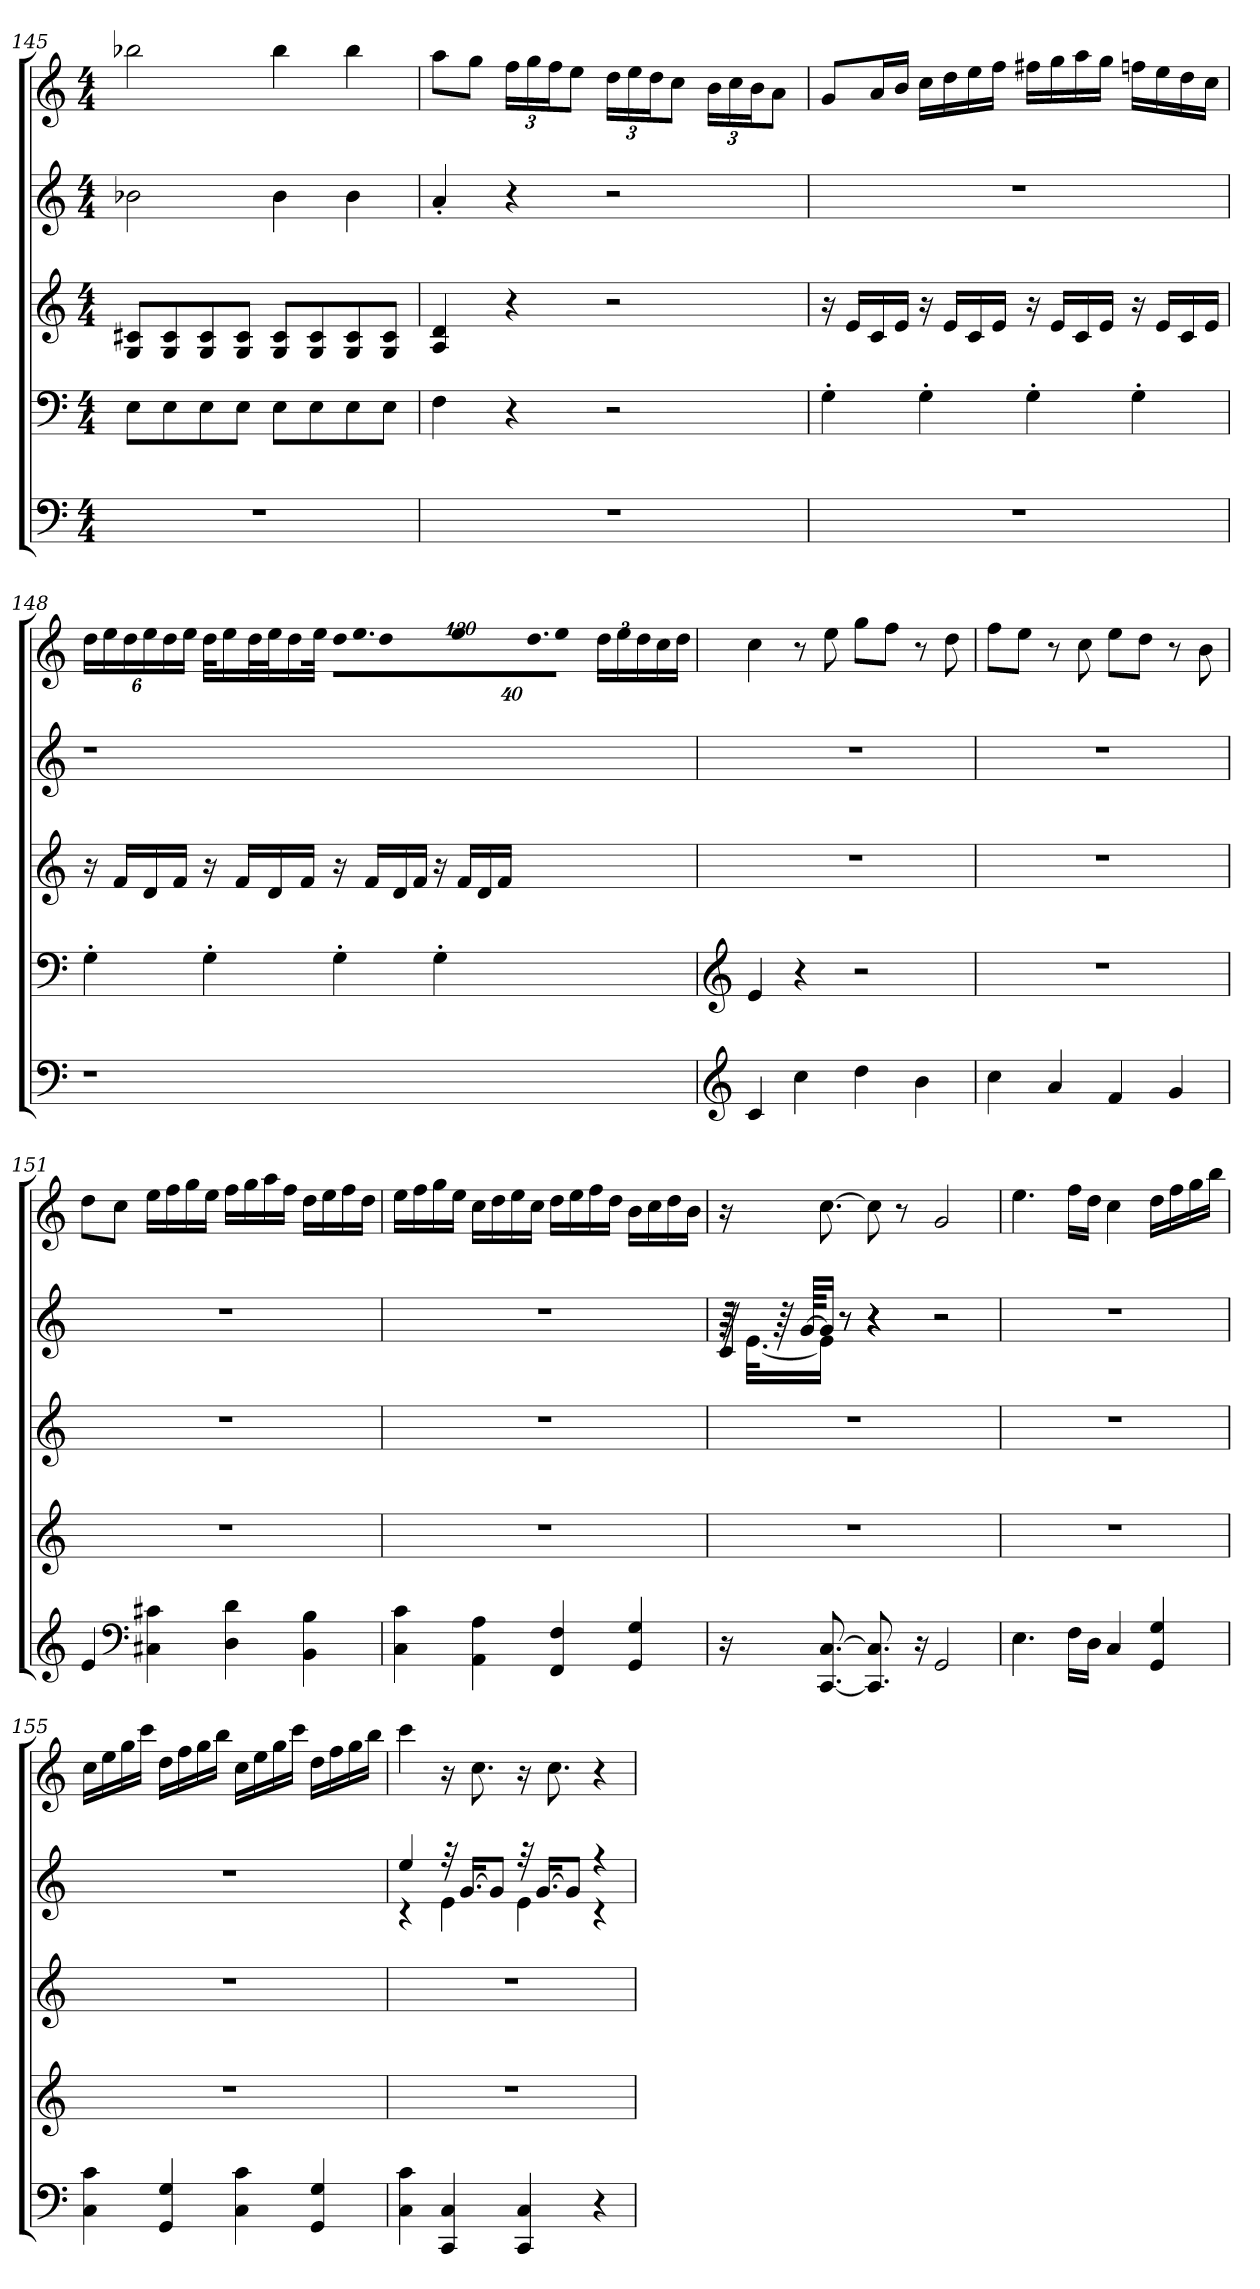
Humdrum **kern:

**kern	**kern	**kern	**kern	**kern
*part5	*part4	*part3	*part2	*part1
*staff5	*staff4	*staff3	*staff2	*staff1
*clefF4	*clefF4	*clefG2	*clefG2	*clefG2
*k[]	*k[]	*k[]	*k[]	*k[]
*M4/4	*M4/4	*M4/4	*M4/4	*M4/4
=145	=145	=145	=145	=145
1r	8E\L	8G/ 8c#X/L	2b-X\	2bb-X\
.	8E\	8G/ 8c#/	.	.
.	8E\	8G/ 8c#/	.	.
.	8E\J	8G/ 8c#/J	.	.
.	8E\L	8G/ 8c#/L	4b-\	4bb-\
.	8E\	8G/ 8c#/	.	.
.	8E\	8G/ 8c#/	4b-\	4bb-\
.	8E\J	8G/ 8c#/J	.	.
!!LO:LB:g=z
=146	=146	=146	=146	=146
1r	4F\	4A/ 4d/	4a'/	8aa\L
.	.	.	.	8gg\J
*	*	*	*	*Xbrackettup
.	4r	4r	4r	24ff\LL
.	.	.	.	24gg\
.	.	.	.	24ff\J
.	.	.	.	8ee\J
.	2r	2r	2r	24dd\LL
.	.	.	.	24ee\
.	.	.	.	24dd\J
.	.	.	.	8cc\J
.	.	.	.	24b\LL
.	.	.	.	24cc\
.	.	.	.	24b\J
.	.	.	.	8a\J
=147	=147	=147	=147	=147
*	*	*	*	*MM170
1r	4G'\	16r	1r	8g/L
.	.	16e/LL	.	.
.	.	16c/	.	16a/L
.	.	16e/JJ	.	16b/JJ
.	4G'\	16r	.	16cc\LL
.	.	16e/LL	.	16dd\
.	.	16c/	.	16ee\
.	.	16e/JJ	.	16ff\JJ
.	4G'\	16r	.	16ff#X\LL
.	.	16e/LL	.	16gg\
.	.	16c/	.	16aa\
.	.	16e/JJ	.	16gg\JJ
.	4G'\	16r	.	16ffn\LL
.	.	16e/LL	.	16ee\
.	.	16c/	.	16dd\
*	*	*	*	*MM169
.	.	16e/JJ	.	16cc\JJ
!!LO:PB:g=z
=148	=148	=148	=148	=148
1r	4G'\	16r	1r	24dd\LL
.	.	.	.	24ee\
.	.	16f/LL	.	.
.	.	.	.	24dd\
.	.	16d/	.	24ee\
.	.	.	.	24dd\
.	.	16f/JJ	.	.
.	.	.	.	24ee\JJ
.	4G'\	16r	.	32dd\KLL
.	.	.	.	16ee\
.	.	16f/LL	.	.
.	.	.	.	32dd\L
.	.	16d/	.	32ee\J
.	.	.	.	16dd\
.	.	16f/JJ	.	.
.	.	.	.	32ee\JJk
!	!	!	!	!LO:N:vis=32
.	4G'\	16r	.	640%23dd\LLL
!	!	!	!	!LO:N:vis=32.
.	.	.	.	1920%103ee\
.	.	16f/LL	.	.
!	!	!	!	!LO:N:vis=32
.	.	.	.	640%23dd\
.	.	16d/	.	.
!	!	!	!	!LO:N:vis=32
.	.	.	.	640%23ee\
!	!	!	!	!LO:N:vis=32.
.	.	.	.	1920%103dd\
.	.	16f/JJ	.	.
!	!	!	!	!LO:N:vis=32
.	.	.	.	640%23ee\JJJ
.	4G'\	16r	.	.
.	.	.	.	24dd\LL
.	.	.	.	24ee\
.	.	16f/LL	.	.
.	.	.	.	24dd\
.	.	16d/	.	.
.	.	.	.	16cc\
.	.	16f/JJ	.	.
.	.	.	.	16dd\JJ
960ryy	960ryy	960ryy	960ryy	.
=149	=149	=149	=149	=149
*clefG2	*clefG2	*	*	*
4c/	4e/	1r	1r	4cc\
*	*	*	*	*MM170
4cc\	4r	.	.	8r
.	.	.	.	8ee\
4dd\	2r	.	.	8gg\L
.	.	.	.	8ff\J
4b\	.	.	.	8r
.	.	.	.	8dd\
=150	=150	=150	=150	=150
4cc\	1r	1r	1r	8ff\L
.	.	.	.	8ee\J
4a/	.	.	.	8r
.	.	.	.	8cc\
4f/	.	.	.	8ee\L
.	.	.	.	8dd\J
4g/	.	.	.	8r
.	.	.	.	8b\
!!LO:LB:g=z
=151	=151	=151	=151	=151
4e/	1r	1r	1r	8dd\L
.	.	.	.	8cc\J
*clefF4	*	*	*	*
*	*	*	*	*MM170
4C#X\ 4c#X\	.	.	.	16ee\LL
.	.	.	.	16ff\
.	.	.	.	16gg\
.	.	.	.	16ee\JJ
4D\ 4d\	.	.	.	16ff\LL
.	.	.	.	16gg\
.	.	.	.	16aa\
.	.	.	.	16ff\JJ
4BB\ 4B\	.	.	.	16dd\LL
.	.	.	.	16ee\
.	.	.	.	16ff\
.	.	.	.	16dd\JJ
=152	=152	=152	=152	=152
4C\ 4c\	1r	1r	1r	16ee\LL
.	.	.	.	16ff\
.	.	.	.	16gg\
.	.	.	.	16ee\JJ
4AA\ 4A\	.	.	.	16cc\LL
.	.	.	.	16dd\
.	.	.	.	16ee\
.	.	.	.	16cc\JJ
4FF/ 4F/	.	.	.	16dd\LL
.	.	.	.	16ee\
.	.	.	.	16ff\
.	.	.	.	16dd\JJ
4GG/ 4G/	.	.	.	16b\LL
.	.	.	.	16cc\
.	.	.	.	16dd\
.	.	.	.	16b\JJ
=153	=153	=153	=153	=153
*	*	*	*	*MM230
*	*	*	*^	*
*	*	*	*	*^	*
16r	1r	1r	32r	64r	4c'/	16r
.	.	.	.	[32.e\KLL	.	.
.	.	.	64r	.	.	.
.	.	.	[64g/KKLL	.	.	.
[8.CC/ [8.C/	.	.	16g/JJ]	16e\JJ]	.	[8.cc\
.	.	.	8r	8r	.	.
8.CC/] 8.C/]	.	.	4r	4r	4r	8cc\]
.	.	.	.	.	.	8r
16r	.	.	.	.	.	.
*	*	*	*	*	*	*MM170
2GG/	.	.	2r	2r	2r	2g/
*	*	*	*v	*v	*v	*
!!LO:PB:g=z
=154	=154	=154	=154	=154
4.E\	1r	1r	1r	4.ee\
16F\LL	.	.	.	16ff\LL
16D\JJ	.	.	.	16dd\JJ
4C/	.	.	.	4cc\
*	*	*	*	*MM169
4GG/ 4G/	.	.	.	16dd\LL
.	.	.	.	16ff\
.	.	.	.	16gg\
.	.	.	.	16bb\JJ
=155	=155	=155	=155	=155
4C\ 4c\	1r	1r	1r	16cc\LL
.	.	.	.	16ee\
.	.	.	.	16gg\
.	.	.	.	16ccc\JJ
4GG/ 4G/	.	.	.	16dd\LL
.	.	.	.	16ff\
.	.	.	.	16gg\
.	.	.	.	16bb\JJ
4C\ 4c\	.	.	.	16cc\LL
.	.	.	.	16ee\
.	.	.	.	16gg\
.	.	.	.	16ccc\JJ
4GG/ 4G/	.	.	.	16dd\LL
.	.	.	.	16ff\
.	.	.	.	16gg\
.	.	.	.	16bb\JJ
=156	=156	=156	=156	=156
*	*	*	*	*MM140
*	*	*	*^	*
4C\ 4c\	1r	1r	4ee/	4r	4ccc\
*	*	*	*	*	*MM132
4CC/ 4C/	.	.	32r	4e\	16r
.	.	.	[16.g/KL	.	.
.	.	.	.	.	8.cc\
.	.	.	8g/J]	.	.
*	*	*	*	*	*MM98
4CC/ 4C/	.	.	32r	4e\	16r
.	.	.	[16.g/KL	.	.
*	*	*	*	*	*MM69
.	.	.	.	.	8.cc\
.	.	.	8g/J]	.	.
4r	.	.	4r	4r	4r
*	*	*	*v	*v	*
=	=	=	=	=
*-	*-	*-	*-	*-
